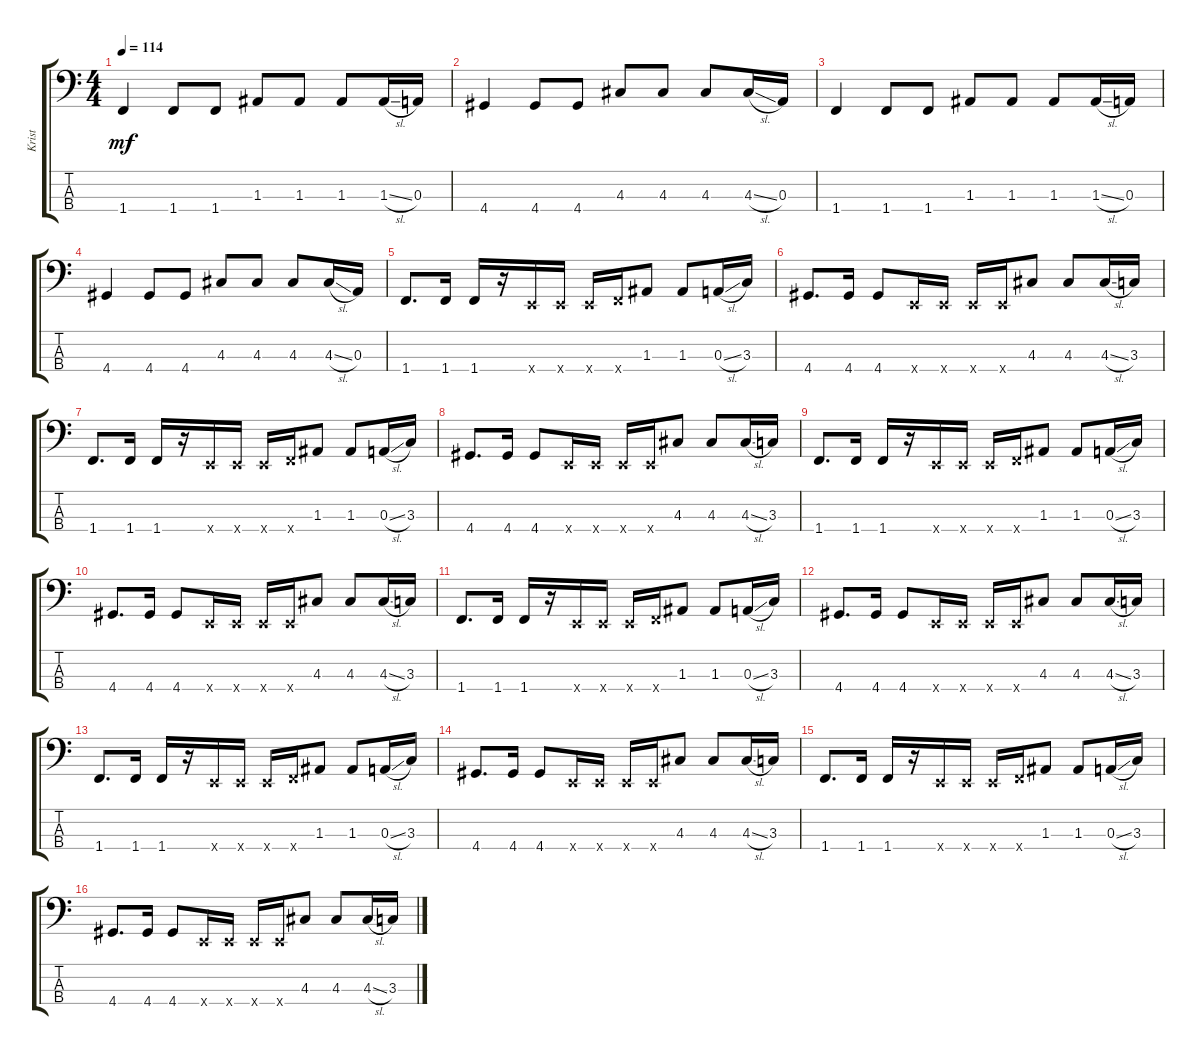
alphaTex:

\track ("Krist" "Krist") {instrument electricbasspick}
\staff {score tabs}
\tuning (G2 D2 A1 E1) {hide}
\ts (4 4)
\tempo 114
\clef f4
\ks c
1.4.4{dy mf} 1.4.8 1.4.8 1.3.8 1.3.8 1.3.8 1.3{sl}.16 0.3.16 |
4.4.4 4.4.8 4.4.8 4.3.8 4.3.8 4.3.8 4.3{sl}.16 0.3.16 |
1.4.4 1.4.8 1.4.8 1.3.8 1.3.8 1.3.8 1.3{sl}.16 0.3.16 |
4.4.4 4.4.8 4.4.8 4.3.8 4.3.8 4.3.8 4.3{sl}.16 0.3.16 |
1.4.8{d} 1.4.16 1.4.16 r.16 0.4{x}.16 0.4{x}.16 0.4{x}.16 1.4{x}.16 1.3.8 1.3.8 0.3{sl}.16 3.3.16 |
4.4.8{d} 4.4.16 4.4.8 0.4{x}.16 0.4{x}.16 0.4{x}.16 0.4{x}.16 4.3.8 4.3.8 4.3{sl}.16 3.3.16 |
1.4.8{d} 1.4.16 1.4.16 r.16 0.4{x}.16 0.4{x}.16 0.4{x}.16 1.4{x}.16 1.3.8 1.3.8 0.3{sl}.16 3.3.16 |
4.4.8{d} 4.4.16 4.4.8 0.4{x}.16 0.4{x}.16 0.4{x}.16 0.4{x}.16 4.3.8 4.3.8 4.3{sl}.16 3.3.16 |
1.4.8{d} 1.4.16 1.4.16 r.16 0.4{x}.16 0.4{x}.16 0.4{x}.16 1.4{x}.16 1.3.8 1.3.8 0.3{sl}.16 3.3.16 |
4.4.8{d} 4.4.16 4.4.8 0.4{x}.16 0.4{x}.16 0.4{x}.16 0.4{x}.16 4.3.8 4.3.8 4.3{sl}.16 3.3.16 |
1.4.8{d} 1.4.16 1.4.16 r.16 0.4{x}.16 0.4{x}.16 0.4{x}.16 1.4{x}.16 1.3.8 1.3.8 0.3{sl}.16 3.3.16 |
4.4.8{d} 4.4.16 4.4.8 0.4{x}.16 0.4{x}.16 0.4{x}.16 0.4{x}.16 4.3.8 4.3.8 4.3{sl}.16 3.3.16 |
1.4.8{d} 1.4.16 1.4.16 r.16 0.4{x}.16 0.4{x}.16 0.4{x}.16 1.4{x}.16 1.3.8 1.3.8 0.3{sl}.16 3.3.16 |
4.4.8{d} 4.4.16 4.4.8 0.4{x}.16 0.4{x}.16 0.4{x}.16 0.4{x}.16 4.3.8 4.3.8 4.3{sl}.16 3.3.16 |
1.4.8{d} 1.4.16 1.4.16 r.16 0.4{x}.16 0.4{x}.16 0.4{x}.16 1.4{x}.16 1.3.8 1.3.8 0.3{sl}.16 3.3.16 |
4.4.8{d} 4.4.16 4.4.8 0.4{x}.16 0.4{x}.16 0.4{x}.16 0.4{x}.16 4.3.8 4.3.8 4.3{sl}.16 3.3.16
